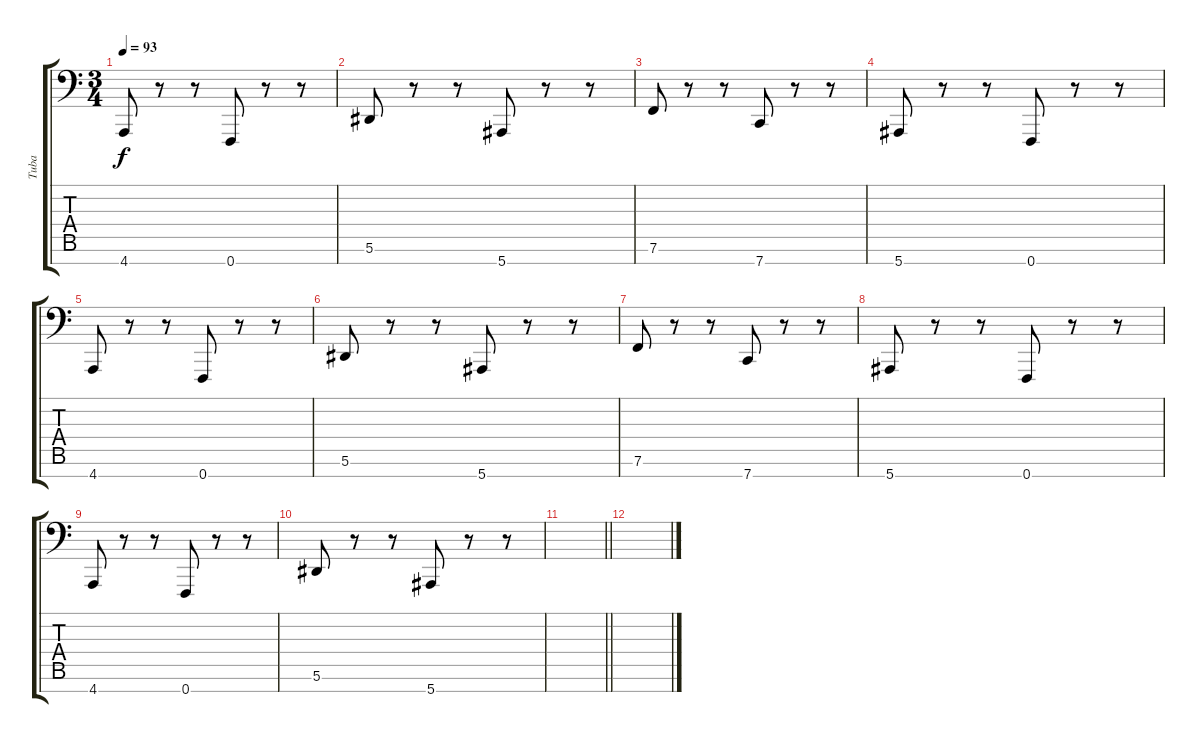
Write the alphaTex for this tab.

\track ("Tuba" "Tuba") {instrument tuba}
\staff {score tabs}
\tuning (Bb3 F3 Db3 Ab2 Eb2 Bb1 F1) {hide}
\ts (3 4)
\tempo 93
\clef f4
\ks c
4.7.8{dy f} r.8 r.8 0.7.8 r.8 r.8 |
5.6.8 r.8 r.8 5.7.8 r.8 r.8 |
7.6.8 r.8 r.8 7.7.8 r.8 r.8 |
5.7.8 r.8 r.8 0.7.8 r.8 r.8 |
4.7.8 r.8 r.8 0.7.8 r.8 r.8 |
5.6.8 r.8 r.8 5.7.8 r.8 r.8 |
7.6.8 r.8 r.8 7.7.8 r.8 r.8 |
5.7.8 r.8 r.8 0.7.8 r.8 r.8 |
4.7.8 r.8 r.8 0.7.8 r.8 r.8 |
5.6.8 r.8 r.8 5.7.8 r.8 r.8 |
\barLineRight lightlight
|
\section ("" "")
